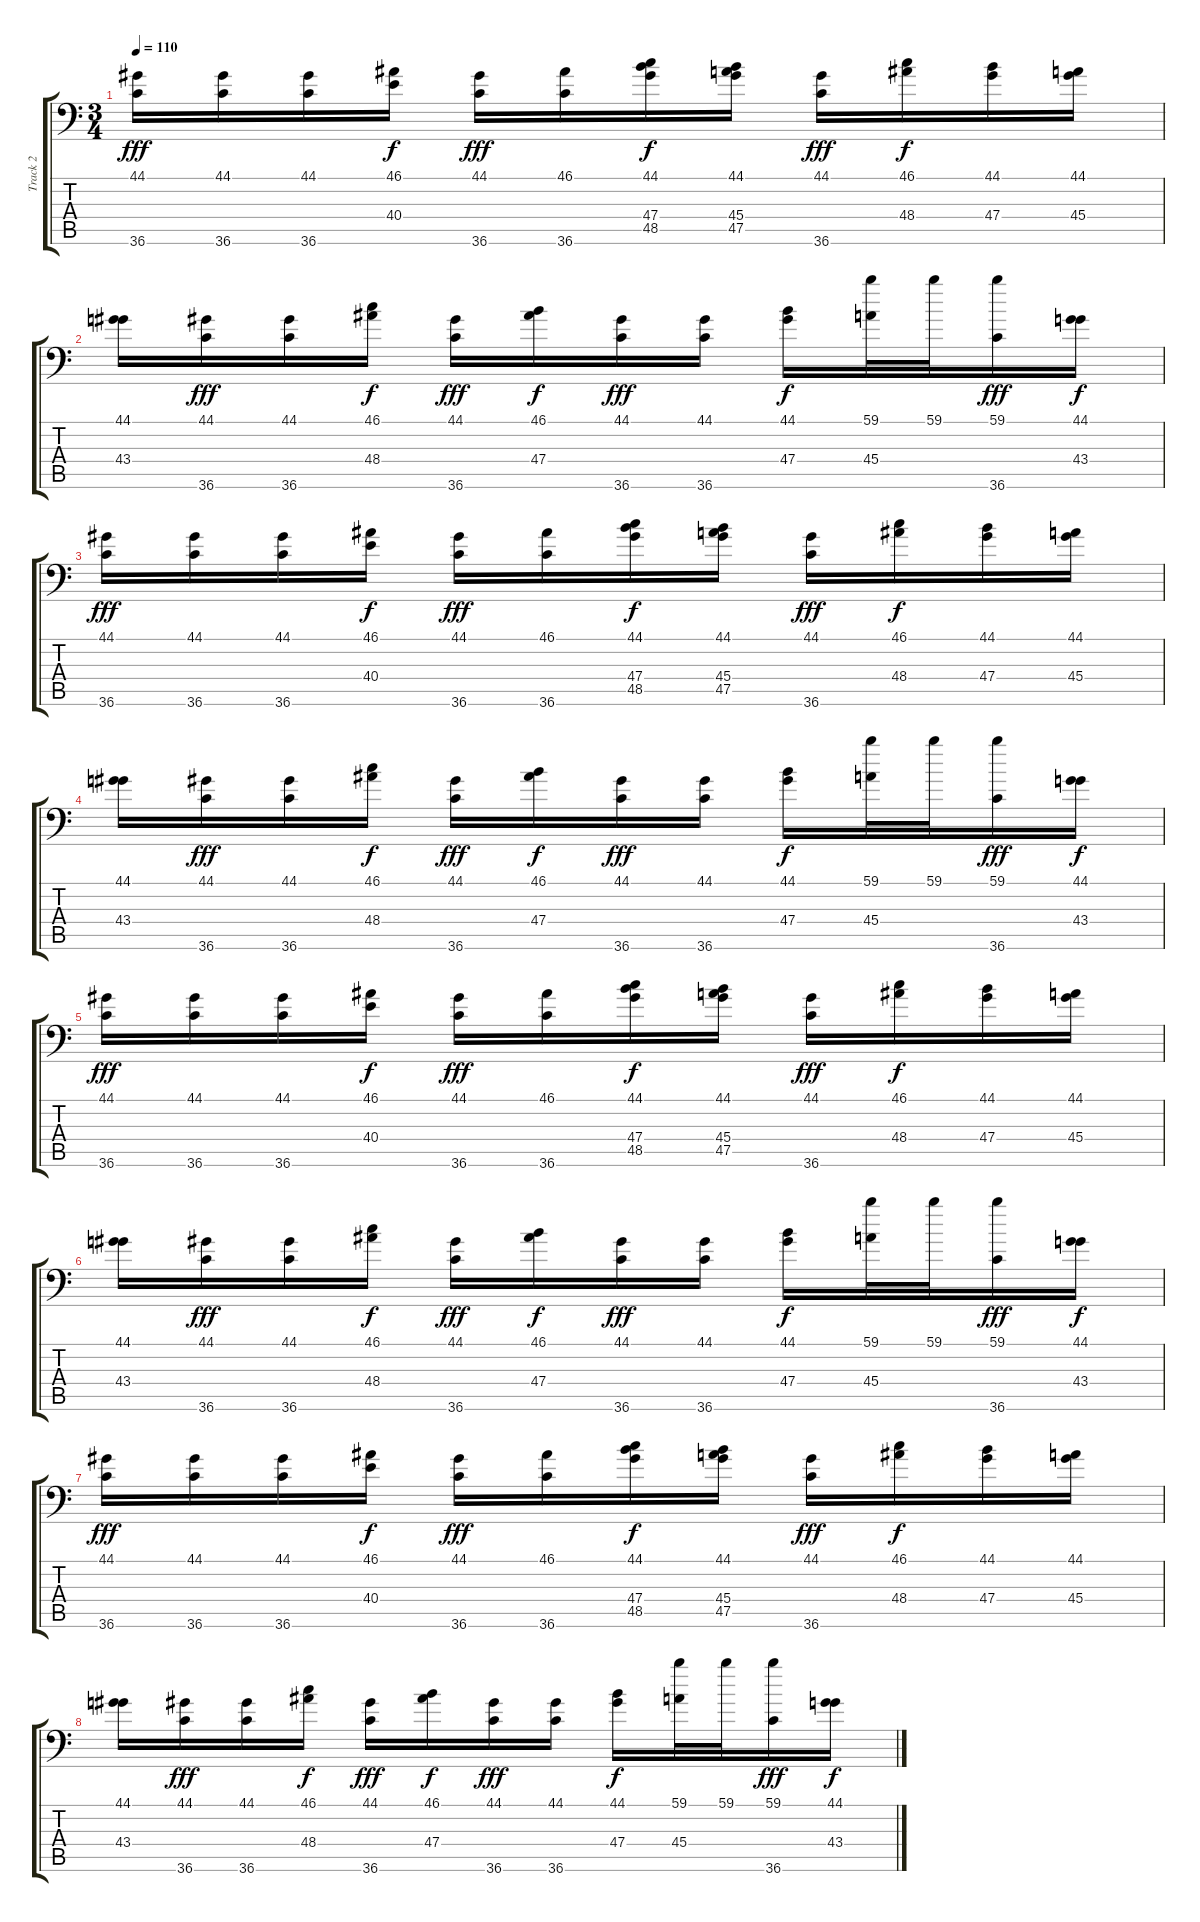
\track ("Track 2" "Track 2") {instrument acousticgrandpiano}
\staff {score tabs}
\tuning (C-1 C-1 C-1 C-1 C-1 C-1) {hide}
\ts (3 4)
\tempo 110
\clef f4
\ks c
(44.1 36.6).16{dy fff} (44.1 36.6).16 (44.1 36.6).16 (46.1 40.4).16{dy f} (44.1 36.6).16{dy fff} (46.1 36.6).16 (44.1 47.4 48.5).16{dy f} (44.1 45.4 47.5).16 (44.1 36.6).16{dy fff} (46.1 48.4).16{dy f} (44.1 47.4).16 (44.1 45.4).16 |
(44.1 43.4).16 (44.1 36.6).16{dy fff} (44.1 36.6).16 (46.1 48.4).16{dy f} (44.1 36.6).16{dy fff} (46.1 47.4).16{dy f} (44.1 36.6).16{dy fff} (44.1 36.6).16 (44.1 47.4).16{dy f} (59.1 45.4).32 59.1.32 (59.1 36.6).16{dy fff} (44.1 43.4).16{dy f} |
(44.1 36.6).16{dy fff} (44.1 36.6).16 (44.1 36.6).16 (46.1 40.4).16{dy f} (44.1 36.6).16{dy fff} (46.1 36.6).16 (44.1 47.4 48.5).16{dy f} (44.1 45.4 47.5).16 (44.1 36.6).16{dy fff} (46.1 48.4).16{dy f} (44.1 47.4).16 (44.1 45.4).16 |
(44.1 43.4).16 (44.1 36.6).16{dy fff} (44.1 36.6).16 (46.1 48.4).16{dy f} (44.1 36.6).16{dy fff} (46.1 47.4).16{dy f} (44.1 36.6).16{dy fff} (44.1 36.6).16 (44.1 47.4).16{dy f} (59.1 45.4).32 59.1.32 (59.1 36.6).16{dy fff} (44.1 43.4).16{dy f} |
(44.1 36.6).16{dy fff} (44.1 36.6).16 (44.1 36.6).16 (46.1 40.4).16{dy f} (44.1 36.6).16{dy fff} (46.1 36.6).16 (44.1 47.4 48.5).16{dy f} (44.1 45.4 47.5).16 (44.1 36.6).16{dy fff} (46.1 48.4).16{dy f} (44.1 47.4).16 (44.1 45.4).16 |
(44.1 43.4).16 (44.1 36.6).16{dy fff} (44.1 36.6).16 (46.1 48.4).16{dy f} (44.1 36.6).16{dy fff} (46.1 47.4).16{dy f} (44.1 36.6).16{dy fff} (44.1 36.6).16 (44.1 47.4).16{dy f} (59.1 45.4).32 59.1.32 (59.1 36.6).16{dy fff} (44.1 43.4).16{dy f} |
(44.1 36.6).16{dy fff} (44.1 36.6).16 (44.1 36.6).16 (46.1 40.4).16{dy f} (44.1 36.6).16{dy fff} (46.1 36.6).16 (44.1 47.4 48.5).16{dy f} (44.1 45.4 47.5).16 (44.1 36.6).16{dy fff} (46.1 48.4).16{dy f} (44.1 47.4).16 (44.1 45.4).16 |
(44.1 43.4).16 (44.1 36.6).16{dy fff} (44.1 36.6).16 (46.1 48.4).16{dy f} (44.1 36.6).16{dy fff} (46.1 47.4).16{dy f} (44.1 36.6).16{dy fff} (44.1 36.6).16 (44.1 47.4).16{dy f} (59.1 45.4).32 59.1.32 (59.1 36.6).16{dy fff} (44.1 43.4).16{dy f}
